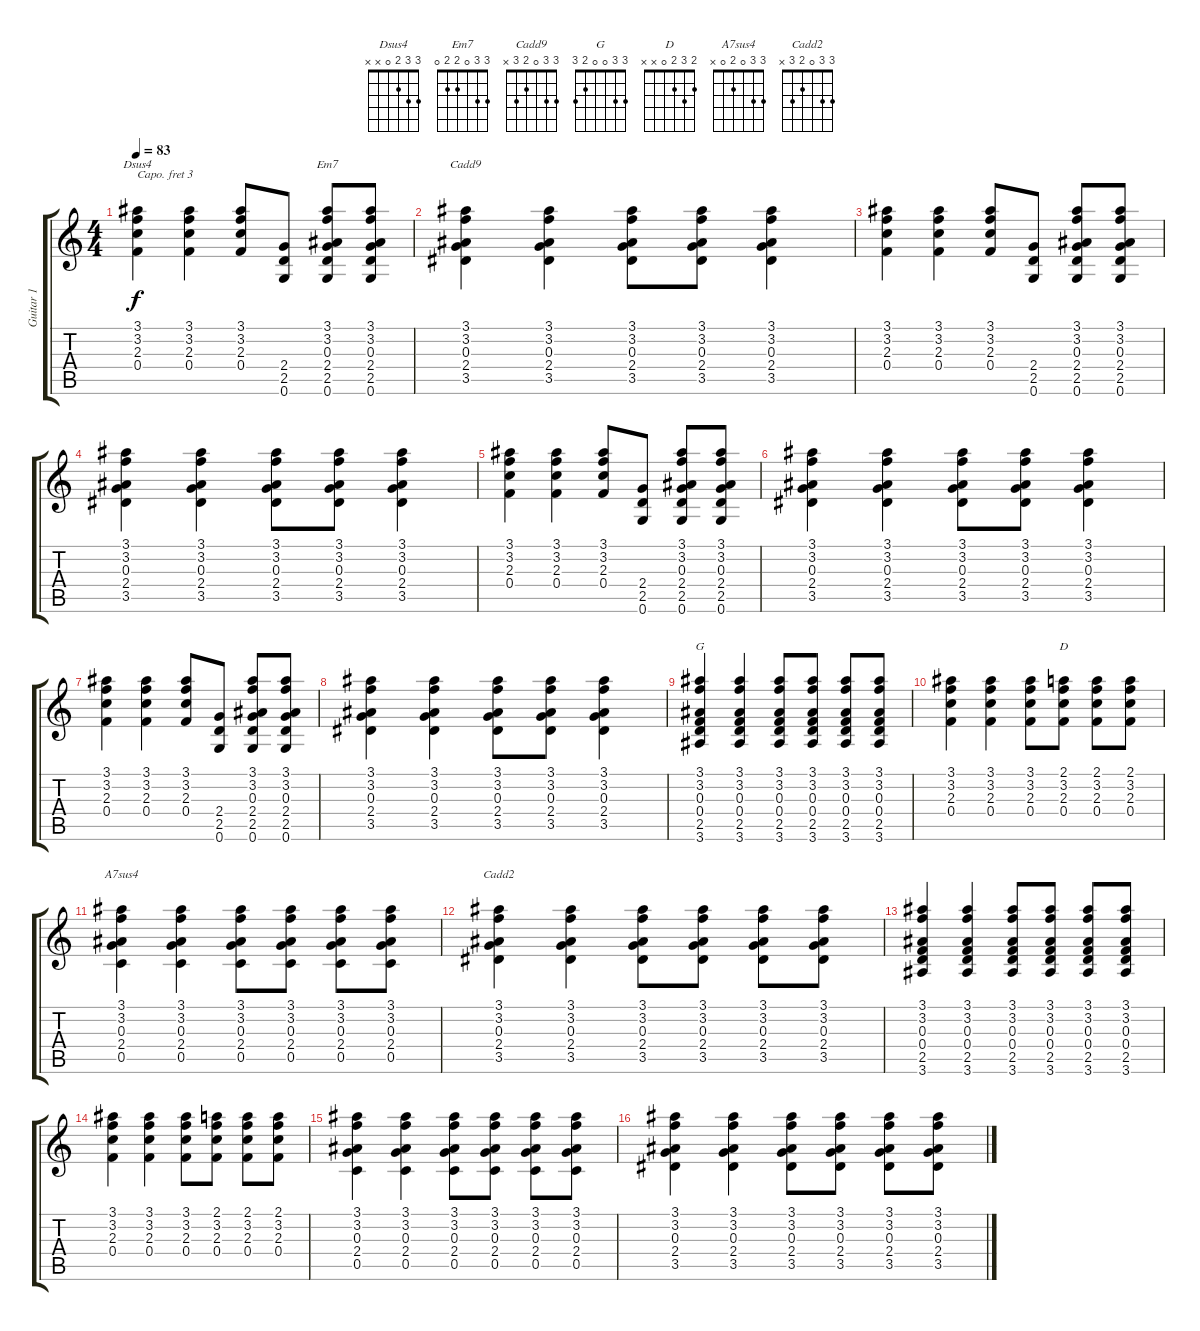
\track ("Guitar 1" "Guitar 1") {instrument acousticguitarnylon}
\staff {score tabs}
\capo 3
\tuning (E4 B3 G3 D3 A2 E2) {hide}
\chord ("Dsus4" 3 3 2 0 x x)
\chord ("Em7" 3 3 0 2 2 0)
\chord ("Cadd9" 3 3 0 2 3 x)
\chord ("G" 3 3 0 0 2 3)
\chord ("D" 2 3 2 0 x x)
\chord ("A7sus4" 3 3 0 2 0 x)
\chord ("Cadd2" 3 3 0 2 3 x)
\ts (4 4)
\tempo 83
\clef g2
\ks c
(3.1 3.2 2.3 0.4).4{ch "Dsus4" dy f} (3.1 3.2 2.3 0.4).4 (3.1 3.2 2.3 0.4).8 (2.4 2.5 0.6).8 (3.1 3.2 0.3 2.4 2.5 0.6).8{ch "Em7"} (3.1 3.2 0.3 2.4 2.5 0.6).8 |
(3.1 3.2 0.3 2.4 3.5).4{ch "Cadd9"} (3.1 3.2 0.3 2.4 3.5).4 (3.1 3.2 0.3 2.4 3.5).8 (3.1 3.2 0.3 2.4 3.5).8 (3.1 3.2 0.3 2.4 3.5).4 |
(3.1 3.2 2.3 0.4).4 (3.1 3.2 2.3 0.4).4 (3.1 3.2 2.3 0.4).8 (2.4 2.5 0.6).8 (3.1 3.2 0.3 2.4 2.5 0.6).8 (3.1 3.2 0.3 2.4 2.5 0.6).8 |
(3.1 3.2 0.3 2.4 3.5).4 (3.1 3.2 0.3 2.4 3.5).4 (3.1 3.2 0.3 2.4 3.5).8 (3.1 3.2 0.3 2.4 3.5).8 (3.1 3.2 0.3 2.4 3.5).4 |
(3.1 3.2 2.3 0.4).4 (3.1 3.2 2.3 0.4).4 (3.1 3.2 2.3 0.4).8 (2.4 2.5 0.6).8 (3.1 3.2 0.3 2.4 2.5 0.6).8 (3.1 3.2 0.3 2.4 2.5 0.6).8 |
(3.1 3.2 0.3 2.4 3.5).4 (3.1 3.2 0.3 2.4 3.5).4 (3.1 3.2 0.3 2.4 3.5).8 (3.1 3.2 0.3 2.4 3.5).8 (3.1 3.2 0.3 2.4 3.5).4 |
(3.1 3.2 2.3 0.4).4 (3.1 3.2 2.3 0.4).4 (3.1 3.2 2.3 0.4).8 (2.4 2.5 0.6).8 (3.1 3.2 0.3 2.4 2.5 0.6).8 (3.1 3.2 0.3 2.4 2.5 0.6).8 |
(3.1 3.2 0.3 2.4 3.5).4 (3.1 3.2 0.3 2.4 3.5).4 (3.1 3.2 0.3 2.4 3.5).8 (3.1 3.2 0.3 2.4 3.5).8 (3.1 3.2 0.3 2.4 3.5).4 |
(3.1 3.2 0.3 0.4 2.5 3.6).4{ch "G"} (3.1 3.2 0.3 0.4 2.5 3.6).4 (3.1 3.2 0.3 0.4 2.5 3.6).8 (3.1 3.2 0.3 0.4 2.5 3.6).8 (3.1 3.2 0.3 0.4 2.5 3.6).8 (3.1 3.2 0.3 0.4 2.5 3.6).8 |
(3.1 3.2 2.3 0.4).4 (3.1 3.2 2.3 0.4).4 (3.1 3.2 2.3 0.4).8 (2.1 3.2 2.3 0.4).8{ch "D"} (2.1 3.2 2.3 0.4).8 (2.1 3.2 2.3 0.4).8 |
(3.1 3.2 0.3 2.4 0.5).4{ch "A7sus4"} (3.1 3.2 0.3 2.4 0.5).4 (3.1 3.2 0.3 2.4 0.5).8 (3.1 3.2 0.3 2.4 0.5).8 (3.1 3.2 0.3 2.4 0.5).8 (3.1 3.2 0.3 2.4 0.5).8 |
(3.1 3.2 0.3 2.4 3.5).4{ch "Cadd2"} (3.1 3.2 0.3 2.4 3.5).4 (3.1 3.2 0.3 2.4 3.5).8 (3.1 3.2 0.3 2.4 3.5).8 (3.1 3.2 0.3 2.4 3.5).8 (3.1 3.2 0.3 2.4 3.5).8 |
(3.1 3.2 0.3 0.4 2.5 3.6).4 (3.1 3.2 0.3 0.4 2.5 3.6).4 (3.1 3.2 0.3 0.4 2.5 3.6).8 (3.1 3.2 0.3 0.4 2.5 3.6).8 (3.1 3.2 0.3 0.4 2.5 3.6).8 (3.1 3.2 0.3 0.4 2.5 3.6).8 |
(3.1 3.2 2.3 0.4).4 (3.1 3.2 2.3 0.4).4 (3.1 3.2 2.3 0.4).8 (2.1 3.2 2.3 0.4).8 (2.1 3.2 2.3 0.4).8 (2.1 3.2 2.3 0.4).8 |
(3.1 3.2 0.3 2.4 0.5).4 (3.1 3.2 0.3 2.4 0.5).4 (3.1 3.2 0.3 2.4 0.5).8 (3.1 3.2 0.3 2.4 0.5).8 (3.1 3.2 0.3 2.4 0.5).8 (3.1 3.2 0.3 2.4 0.5).8 |
(3.1 3.2 0.3 2.4 3.5).4 (3.1 3.2 0.3 2.4 3.5).4 (3.1 3.2 0.3 2.4 3.5).8 (3.1 3.2 0.3 2.4 3.5).8 (3.1 3.2 0.3 2.4 3.5).8 (3.1 3.2 0.3 2.4 3.5).8
